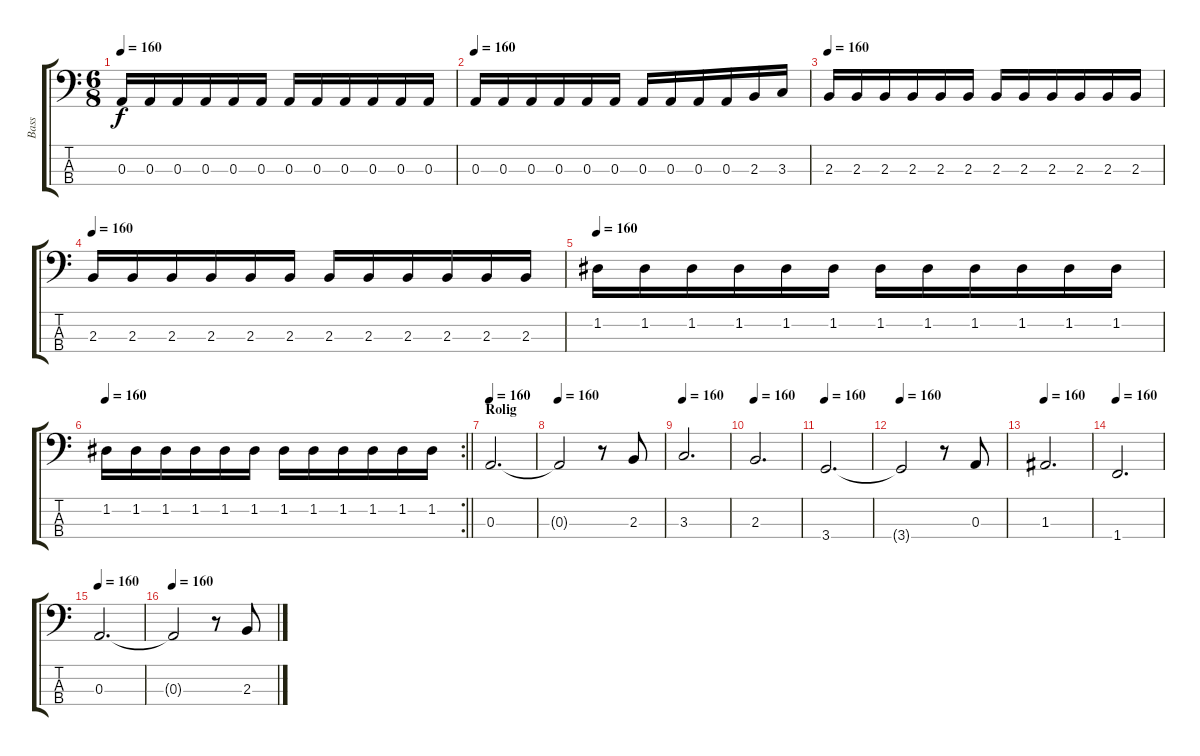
\track ("Bass" "Bass") {instrument acousticguitarnylon}
\staff {score tabs}
\tuning (G2 D2 A1 E1) {hide}
\ts (6 8)
\tempo 160
\clef f4
\ks c
0.3.16{dy f} 0.3.16 0.3.16 0.3.16 0.3.16 0.3.16 0.3.16 0.3.16 0.3.16 0.3.16 0.3.16 0.3.16 |
\tempo 160
0.3.16 0.3.16 0.3.16 0.3.16 0.3.16 0.3.16 0.3.16 0.3.16 0.3.16 0.3.16 2.3.16 3.3.16 |
\tempo 160
2.3.16 2.3.16 2.3.16 2.3.16 2.3.16 2.3.16 2.3.16 2.3.16 2.3.16 2.3.16 2.3.16 2.3.16 |
\tempo 160
2.3.16 2.3.16 2.3.16 2.3.16 2.3.16 2.3.16 2.3.16 2.3.16 2.3.16 2.3.16 2.3.16 2.3.16 |
\tempo 160
1.2.16 1.2.16 1.2.16 1.2.16 1.2.16 1.2.16 1.2.16 1.2.16 1.2.16 1.2.16 1.2.16 1.2.16 |
\rc 2
\tempo 160
\barLineRight lightlight
1.2.16 1.2.16 1.2.16 1.2.16 1.2.16 1.2.16 1.2.16 1.2.16 1.2.16 1.2.16 1.2.16 1.2.16 |
\section ("" "Rolig")
\tempo 160
0.3.2{d} |
\tempo 160
0.3{t}.2 r.8 2.3.8 |
\tempo 160
3.3.2{d} |
\tempo 160
2.3.2{d} |
\tempo 160
3.4.2{d} |
\tempo 160
3.4{t}.2 r.8 0.3.8 |
\tempo 160
1.3.2{d} |
\tempo 160
1.4.2{d} |
\tempo 160
0.3.2{d} |
\tempo 160
0.3{t}.2 r.8 2.3.8
